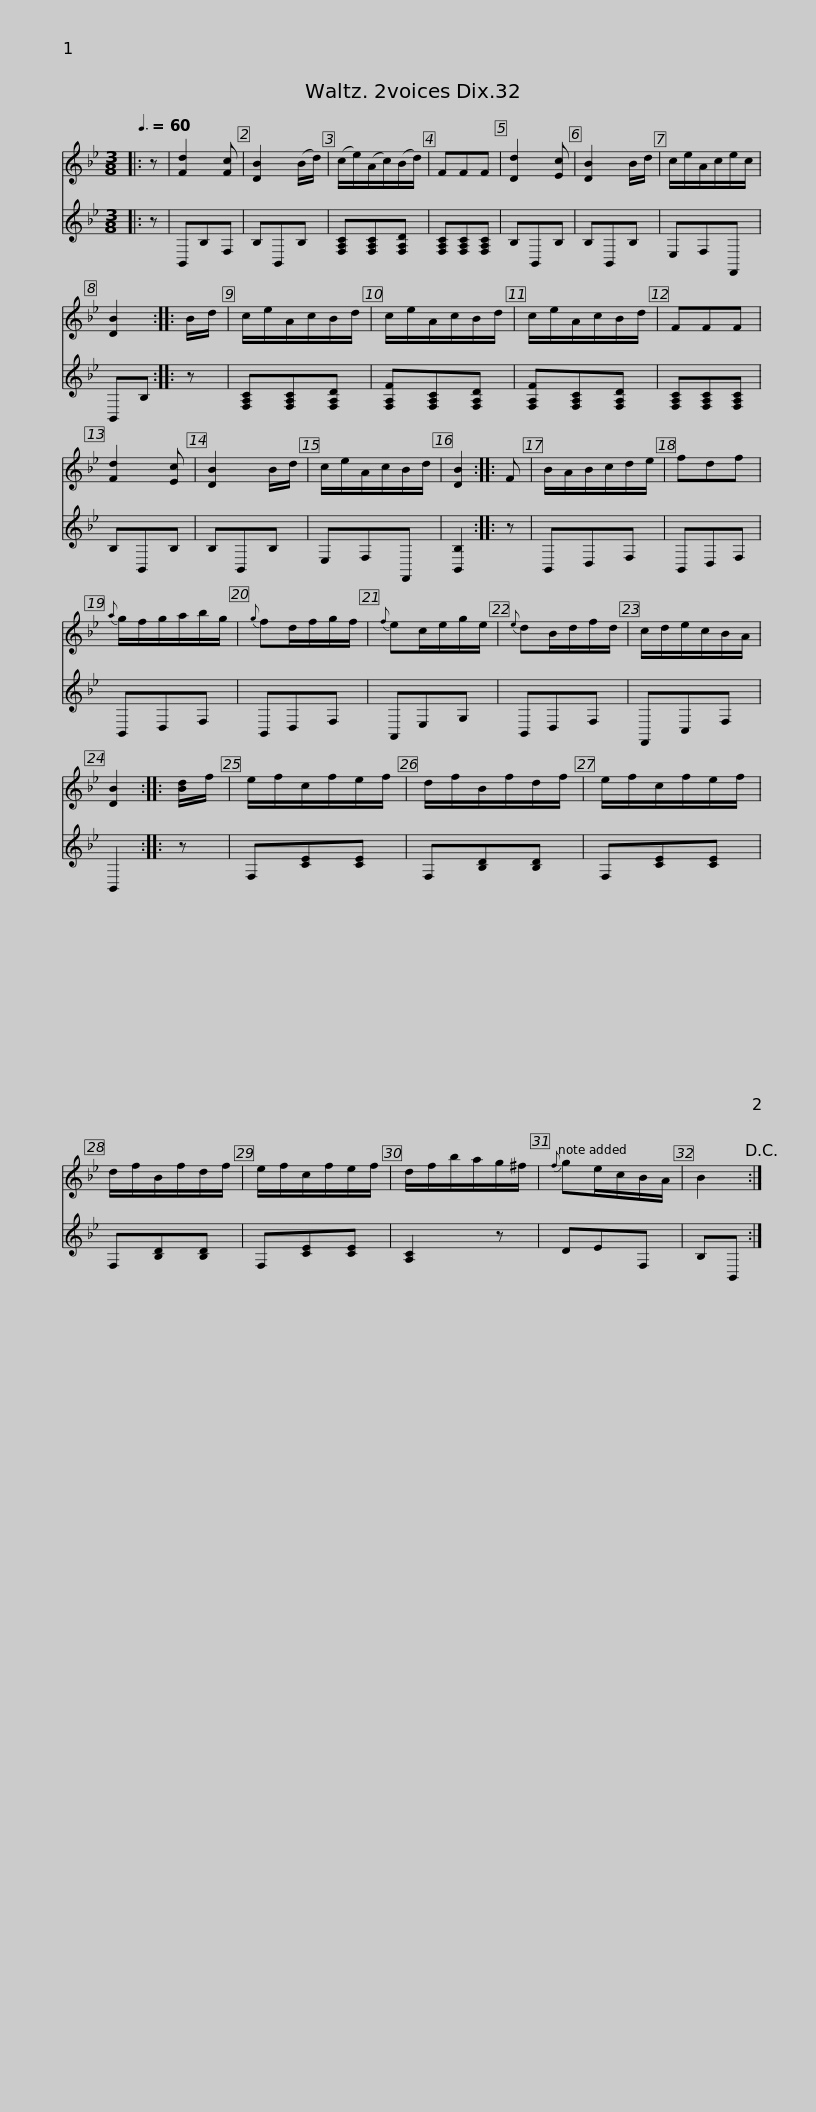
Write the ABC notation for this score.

X:1
%%score 1 2
L:1/8
Q:3/8=60
M:3/8
I:linebreak $
K:Bb
V:1 treble
V:2 treble
V:1
|: z | [Fd]2 [Fc] | [DB]2 (B/d/) | (c/e/)(A/c/)(B/d/) | FFF | %5
 [Dd]2 [Ec] | [DB]2 B/d/ | c/e/A/c/e/c/ | [DB]2 :: B/d/ |$ %10
 c/e/A/c/B/d/ | c/e/A/c/B/d/ | c/e/A/c/B/d/ | FFF | [Fd]2 [Ec] | %15
 [DB]2 B/d/ | c/e/A/c/B/d/ | [DB]2 :: F |$ B/A/B/c/d/e/ | %20
 fdf |{a} g/f/g/a/b/g/ |{g} fd/f/g/f/ |{f} ec/e/g/e/ |{e} dB/d/f/d/ | %25
 c/d/e/c/B/A/ | [DB]2 ::$ [Bd]/f/ | e/f/c/f/e/f/ | d/f/B/f/d/f/ | %30
 e/f/c/f/e/f/ | d/f/B/f/d/f/ | e/f/c/f/e/f/ | d/f/b/a/g/^f/ |{f} ge/c/B/A/ |$ %35
 B2!D.C.! :| %36
V:2
|: z | B,,B,F, | B,B,,B, | [F,A,C][F,A,C][F,A,D] | [F,A,C][F,A,C][F,A,C] | %5
 B,B,,B, | B,B,,B, | E,F,F,, | B,,B, :: z |$ %10
 [F,A,C][F,A,C][F,A,D] | [F,A,F][F,A,C][F,A,D] | [F,A,F][F,A,C][F,A,D] | [F,A,C][F,A,C][F,A,C] | B,B,,B, | %15
 B,B,,B, | E,F,F,, | [B,,B,]2 :: z |$ B,,D,F, | %20
 B,,D,F, | B,,D,F, | B,,D,F, | A,,E,G, | B,,D,F, | %25
 F,,C,F, | B,,2 ::$ z | F,[CE][CE] | F,[B,D][B,D] | %30
 F,[CE][CE] | F,[B,D][B,D] | F,[CE][CE] | [A,C]2 z | DEF, |$ %35
 B,B,, :| %36
